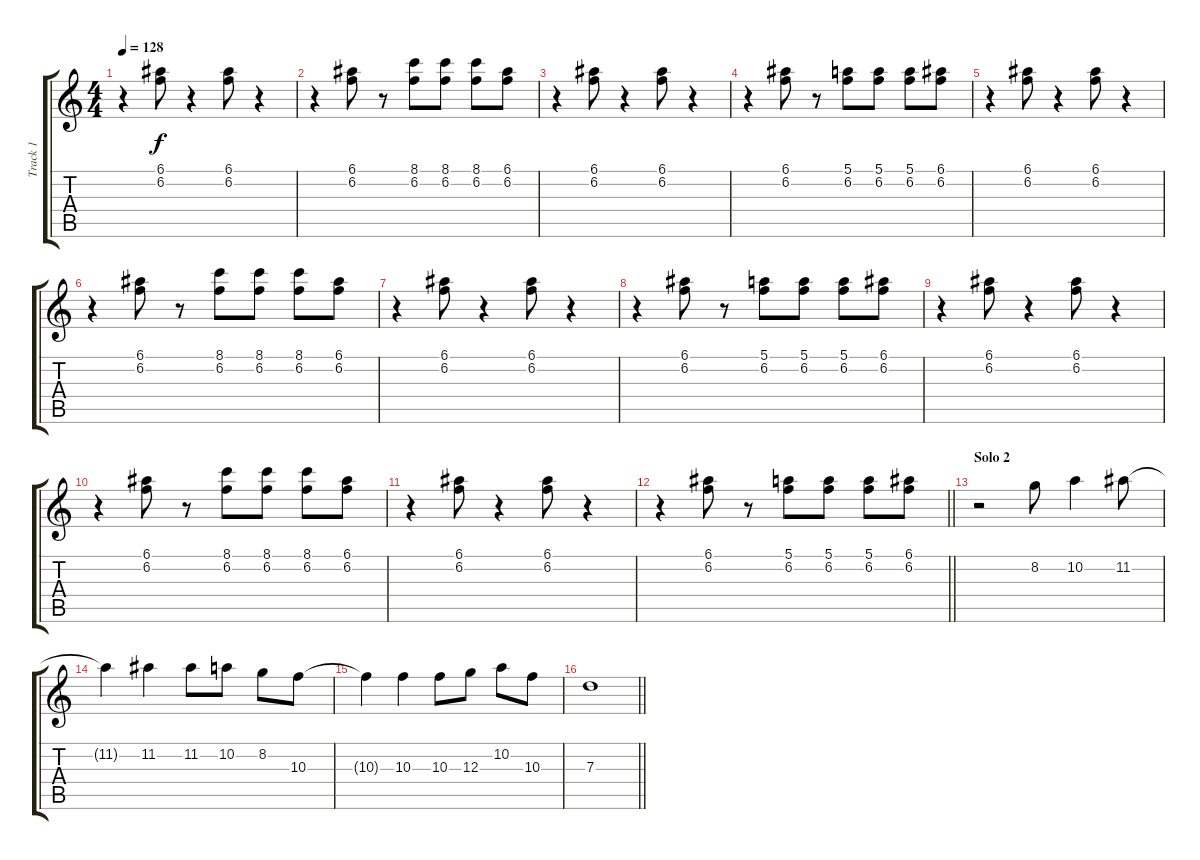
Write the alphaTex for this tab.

\track ("Track 1" "Track 1") {instrument electricguitarjazz}
\staff {score tabs}
\tuning (E4 B3 G3 D3 A2 E2) {hide}
\ts (4 4)
\tempo 128
\clef g2
\ks c
r.4{dy f} (6.1 6.2).8 r.4 (6.1 6.2).8 r.4 |
r.4 (6.1 6.2).8 r.8 (8.1 6.2).8 (8.1 6.2).8 (8.1 6.2).8 (6.1 6.2).8 |
r.4 (6.1 6.2).8 r.4 (6.1 6.2).8 r.4 |
r.4 (6.1 6.2).8 r.8 (5.1 6.2).8 (5.1 6.2).8 (5.1 6.2).8 (6.1 6.2).8 |
r.4 (6.1 6.2).8 r.4 (6.1 6.2).8 r.4 |
r.4 (6.1 6.2).8 r.8 (8.1 6.2).8 (8.1 6.2).8 (8.1 6.2).8 (6.1 6.2).8 |
r.4 (6.1 6.2).8 r.4 (6.1 6.2).8 r.4 |
r.4 (6.1 6.2).8 r.8 (5.1 6.2).8 (5.1 6.2).8 (5.1 6.2).8 (6.1 6.2).8 |
r.4 (6.1 6.2).8 r.4 (6.1 6.2).8 r.4 |
r.4 (6.1 6.2).8 r.8 (8.1 6.2).8 (8.1 6.2).8 (8.1 6.2).8 (6.1 6.2).8 |
r.4 (6.1 6.2).8 r.4 (6.1 6.2).8 r.4 |
\barLineRight lightlight
r.4 (6.1 6.2).8 r.8 (5.1 6.2).8 (5.1 6.2).8 (5.1 6.2).8 (6.1 6.2).8 |
\section ("" "Solo 2")
r.2 8.2.8 10.2.4 11.2.8 |
11.2{t}.4 11.2.4 11.2.8 10.2.8 8.2.8 10.3.8 |
10.3{t}.4 10.3.4 10.3.8 12.3.8 10.2.8 10.3.8 |
\barLineRight lightlight
7.3.1
